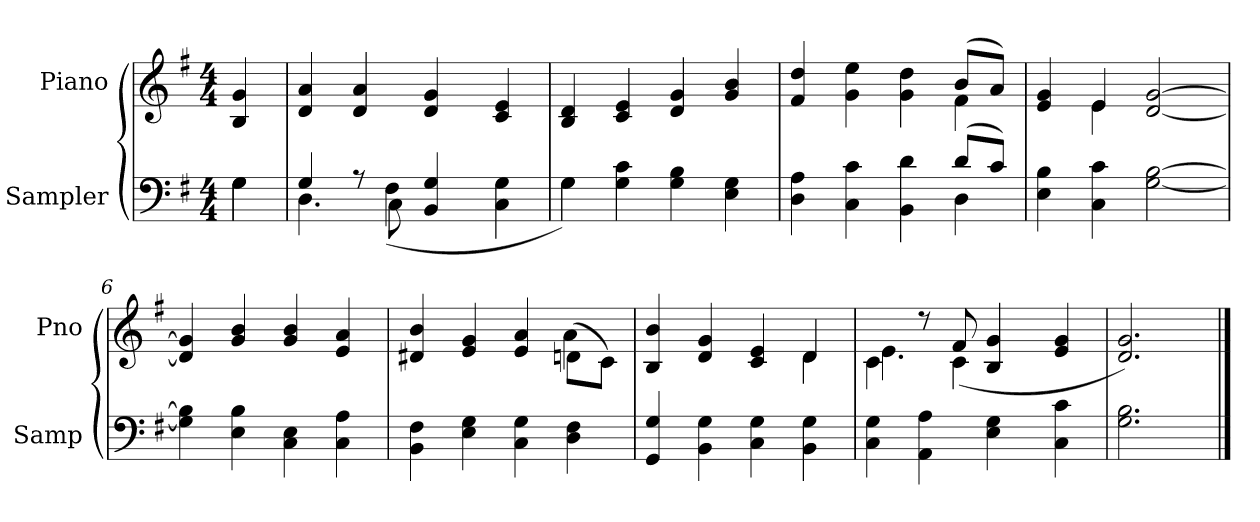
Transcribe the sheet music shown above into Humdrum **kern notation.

**kern	**kern
*part2	*part1
*staff2	*staff1
*I"Sampler	*I"Piano
*I'Samp	*I'Pno
*clefF4	*clefG2
*k[f#]	*k[f#]
*G:	*G:
*M4/4	*M4/4
=1	=1
*^	*
4G\	4G	4B 4g
=2	=2	=2
4G/	4.D	4d 4a
8r	.	4d 4a
8C\	(4F#	.
4BB 4G	.	4d 4g
.	4.ryy	.
4C 4G	.	4c 4e
=3	=3	=3
4G\)	4G	4B 4d
4G 4c	2.ryy	4c 4e
4G 4B	.	4d 4g
4E 4G	.	4g 4b
=4	=4	=4
*	*	*^
4D 4A	2.ryy	4f# 4dd	2.ryy
4C 4c	.	4g 4ee	.
4BB 4d	.	4g 4dd	.
(8d/L	4D	(8b/L	4f#
8c/J)	.	8a/J)	.
*v	*v	*	*
=5	=5	=5
4E 4B	4e 4g	4ryy
4C 4c	4e/	4e
[2G [2B	[2d [2g	2ryy
*	*v	*v
=6	=6
4G\] 4B\]	4d/] 4g/]
4E 4B	4g 4b
4C 4E	4g 4b
4C 4A	4e 4a
=7	=7
*	*^
4BB 4F#	4d#X 4b	2.ryy
4E 4G	4e 4g	.
4C 4G	4e 4a	.
4D 4F#	(8dn\L	4a
.	8c\J)	.
=8	=8	=8
4GG 4G	4B 4b	2.ryy
4BB 4G	4d 4g	.
4C 4G	4c 4e	.
4BB 4G	4d/	4d
=9	=9	=9
4C 4G	4c\	4.e
4AA 4A	8r	.
.	8f#/	(4c
4E 4G	4B 4g	.
.	.	4.ryy
4C 4c	4e 4g	.
*	*v	*v
=10	=10
2.G 2.B	2.d 2.g)
==	==
*-	*-
